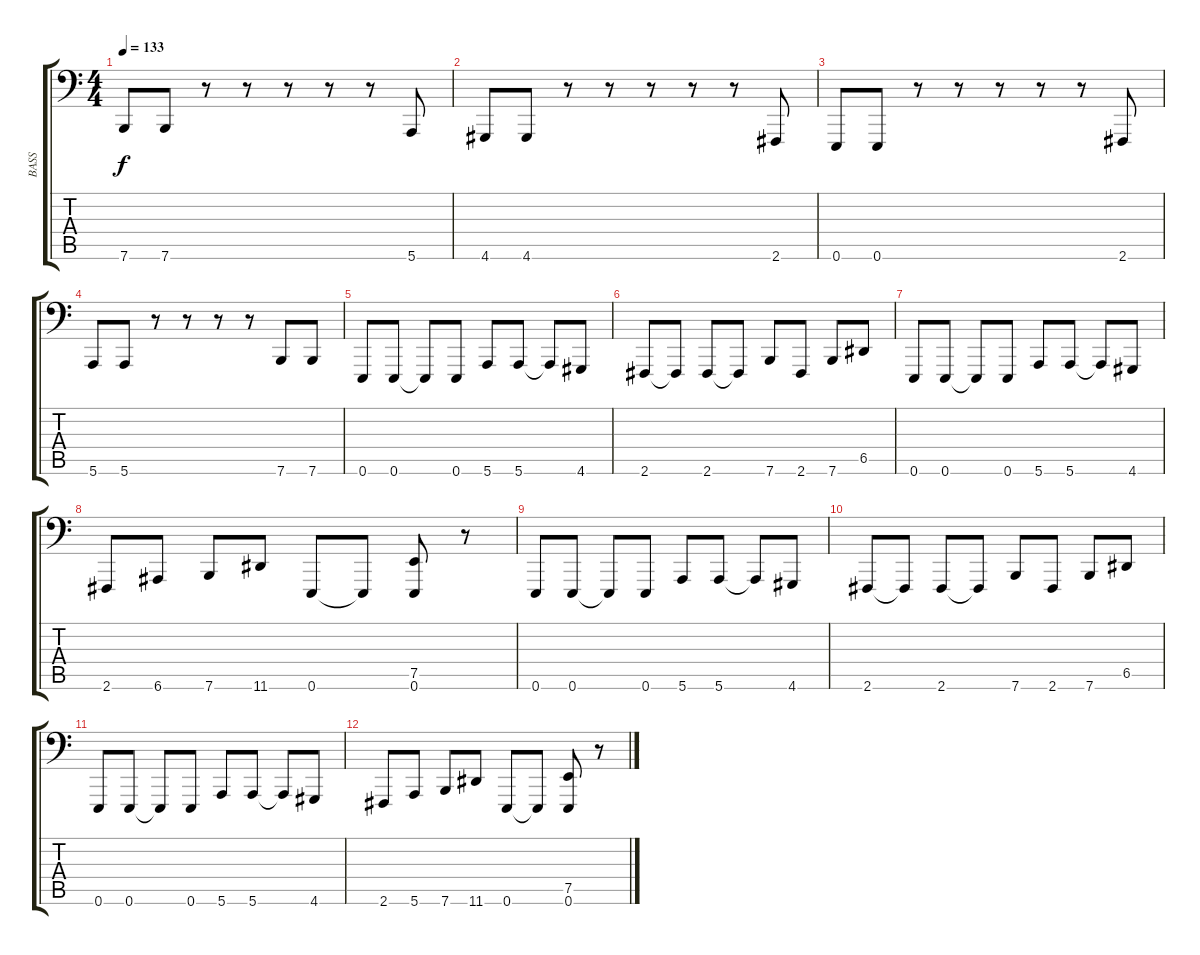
\track ("BASS" "BASS") {instrument acousticgrandpiano}
\staff {score tabs}
\tuning (E3 B2 G2 D2 A1 E1) {hide}
\ts (4 4)
\tempo 133
\clef f4
\ks c
7.6.8{dy f} 7.6.8 r.8 r.8 r.8 r.8 r.8 5.6.8 |
4.6.8 4.6.8 r.8 r.8 r.8 r.8 r.8 2.6.8 |
0.6.8 0.6.8 r.8 r.8 r.8 r.8 r.8 2.6.8 |
5.6.8 5.6.8 r.8 r.8 r.8 r.8 7.6.8 7.6.8 |
0.6.8 0.6.8 0.6{t}.8 0.6.8 5.6.8 5.6.8 5.6{t}.8 4.6.8 |
2.6.8 2.6{t}.8 2.6.8 2.6{t}.8 7.6.8 2.6.8 7.6.8 6.5.8 |
0.6.8 0.6.8 0.6{t}.8 0.6.8 5.6.8 5.6.8 5.6{t}.8 4.6.8 |
2.6.8 6.6.8 7.6.8 11.6.8 0.6.8 0.6{t}.8 (7.5 0.6).8 r.8 |
0.6.8 0.6.8 0.6{t}.8 0.6.8 5.6.8 5.6.8 5.6{t}.8 4.6.8 |
2.6.8 2.6{t}.8 2.6.8 2.6{t}.8 7.6.8 2.6.8 7.6.8 6.5.8 |
0.6.8 0.6.8 0.6{t}.8 0.6.8 5.6.8 5.6.8 5.6{t}.8 4.6.8 |
2.6.8 5.6.8 7.6.8 11.6.8 0.6.8 0.6{t}.8 (7.5 0.6).8 r.8
